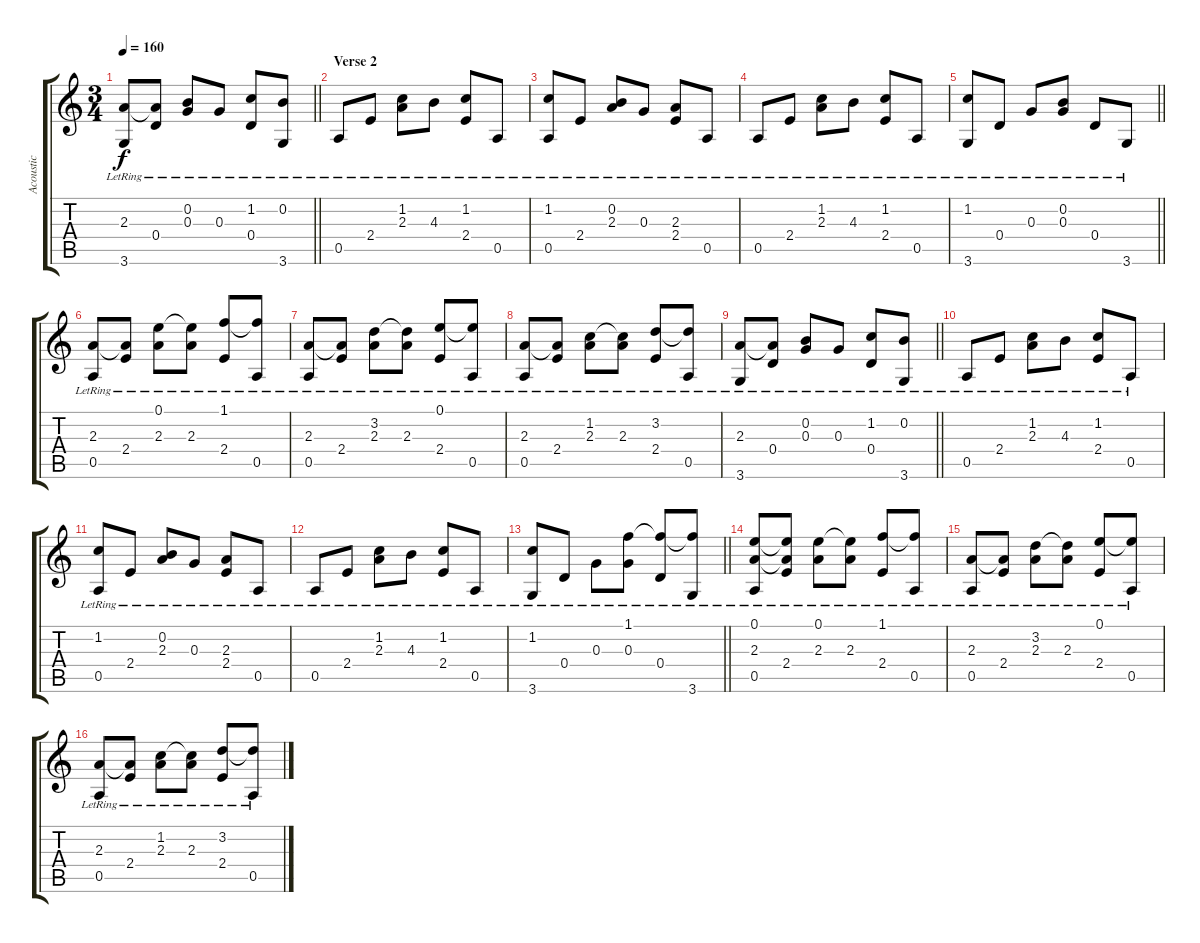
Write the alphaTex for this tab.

\track ("Acoustic" "Acoustic") {instrument acousticguitarsteel}
\staff {score tabs}
\tuning (E4 B3 G3 D3 A2 E2) {hide}
\ts (3 4)
\tempo 160
\clef g2
\barLineRight lightlight
\ks c
(2.3{lr} 3.6{lr}).8{dy f} (2.3{t} 0.4{lr}).8 (0.2{lr} 0.3{lr}).8 0.3{lr}.8 (1.2{lr} 0.4{lr}).8 (0.2{lr} 3.6{lr}).8 |
\section ("" "Verse 2")
0.5{lr}.8 2.4{lr}.8 (1.2{lr} 2.3{lr}).8 4.3{lr}.8 (1.2{lr} 2.4{lr}).8 0.5{lr}.8 |
(1.2{lr} 0.5{lr}).8 2.4{lr}.8 (0.2{lr} 2.3{lr}).8 0.3{lr}.8 (2.3{lr} 2.4{lr}).8 0.5{lr}.8 |
0.5{lr}.8 2.4{lr}.8 (1.2 2.3{lr}).8 4.3{lr}.8 (1.2 2.4{lr}).8 0.5{lr}.8 |
\barLineRight lightlight
(1.2 3.6{lr}).8 0.4{lr}.8 0.3{lr}.8 (0.2 0.3{lr}).8 0.4{lr}.8 3.6{lr}.8 |
(2.3{lr} 0.5{lr}).8 (2.3{t} 2.4{lr}).8 (0.1{lr} 2.3{lr}).8 (0.1{t} 2.3{lr}).8 (1.1{lr} 2.4{lr}).8 (1.1{t} 0.5{lr}).8 |
(2.3{lr} 0.5{lr}).8 (2.3{t} 2.4{lr}).8 (3.2{lr} 2.3{lr}).8 (3.2{t} 2.3{lr}).8 (0.1{lr} 2.4{lr}).8 (0.1{t} 0.5{lr}).8 |
(2.3{lr} 0.5{lr}).8 (2.3{t} 2.4{lr}).8 (1.2{lr} 2.3{lr}).8 (1.2{t} 2.3{lr}).8 (3.2{lr} 2.4{lr}).8 (3.2{t} 0.5{lr}).8 |
\barLineRight lightlight
(2.3{lr} 3.6{lr}).8 (2.3{t} 0.4{lr}).8 (0.2{lr} 0.3{lr}).8 0.3{lr}.8 (1.2{lr} 0.4{lr}).8 (0.2{lr} 3.6{lr}).8 |
0.5{lr}.8 2.4{lr}.8 (1.2{lr} 2.3{lr}).8 4.3{lr}.8 (1.2{lr} 2.4{lr}).8 0.5{lr}.8 |
(1.2{lr} 0.5{lr}).8 2.4{lr}.8 (0.2{lr} 2.3{lr}).8 0.3{lr}.8 (2.3{lr} 2.4{lr}).8 0.5{lr}.8 |
0.5{lr}.8 2.4{lr}.8 (1.2{lr} 2.3{lr}).8 4.3{lr}.8 (1.2{lr} 2.4{lr}).8 0.5{lr}.8 |
\barLineRight lightlight
(1.2{lr} 3.6{lr}).8 0.4{lr}.8 0.3{lr}.8 (1.1{lr} 0.3{lr}).8 (1.1{t} 0.4{lr}).8 (1.1{t} 3.6{lr}).8 |
(0.1 2.3{lr} 0.5{lr}).8 (0.1{t} 2.3{t} 2.4{lr}).8 (0.1{lr} 2.3{lr}).8 (0.1{t} 2.3{lr}).8 (1.1{lr} 2.4{lr}).8 (1.1{t} 0.5{lr}).8 |
(2.3{lr} 0.5{lr}).8 (2.3{t} 2.4{lr}).8 (3.2{lr} 2.3{lr}).8 (3.2{t} 2.3{lr}).8 (0.1{lr} 2.4{lr}).8 (0.1{t} 0.5{lr}).8 |
(2.3{lr} 0.5{lr}).8 (2.3{t} 2.4{lr}).8 (1.2{lr} 2.3{lr}).8 (1.2{t} 2.3{lr}).8 (3.2{lr} 2.4{lr}).8 (3.2{t} 0.5{lr}).8
